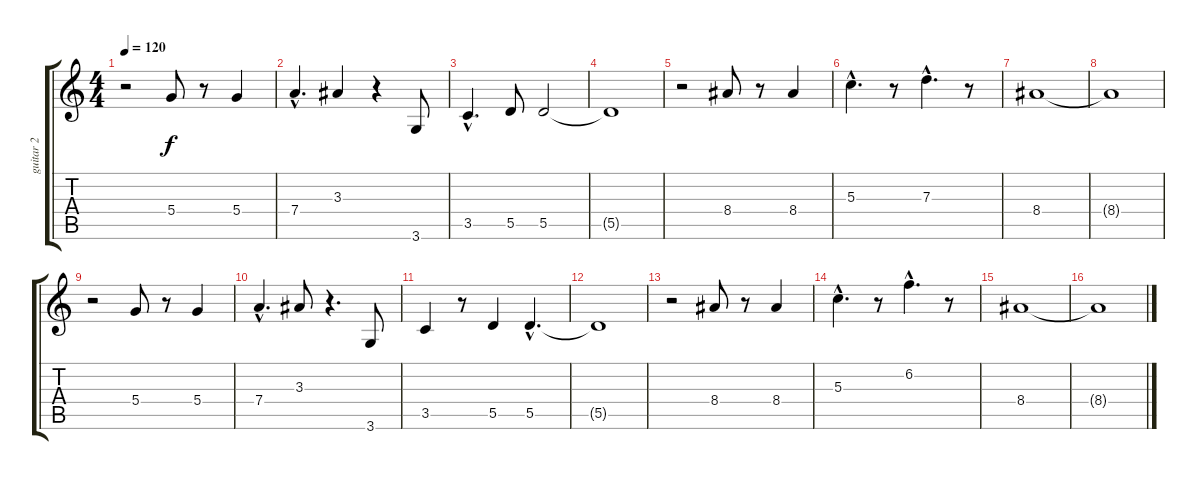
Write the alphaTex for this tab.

\track ("guitar 2" "guitar 2") {instrument distortionguitar}
\staff {score tabs}
\tuning (E4 B3 G3 D3 A2 E2) {hide}
\ts (4 4)
\tempo 120
\clef g2
\ks c
r.2{dy f instrument distortionguitar} 5.4.8 r.8 5.4.4 |
7.4{hac}.4{d} 3.3.4 r.4 3.6.8 |
3.5{hac}.4{d} 5.5.8 5.5.2 |
5.5{t}.1 |
r.2 8.4.8 r.8 8.4.4 |
5.3{hac}.4{d} r.8 7.3{hac}.4{d} r.8 |
8.4.1 |
8.4{t}.1 |
r.2 5.4.8 r.8 5.4.4 |
7.4{hac}.4{d} 3.3.8 r.4{d} 3.6.8 |
3.5.4 r.8 5.5.4 5.5{hac}.4{d} |
5.5{t}.1 |
r.2 8.4.8 r.8 8.4.4 |
5.3{hac}.4{d} r.8 6.2{hac}.4{d} r.8 |
8.4.1 |
8.4{t}.1
